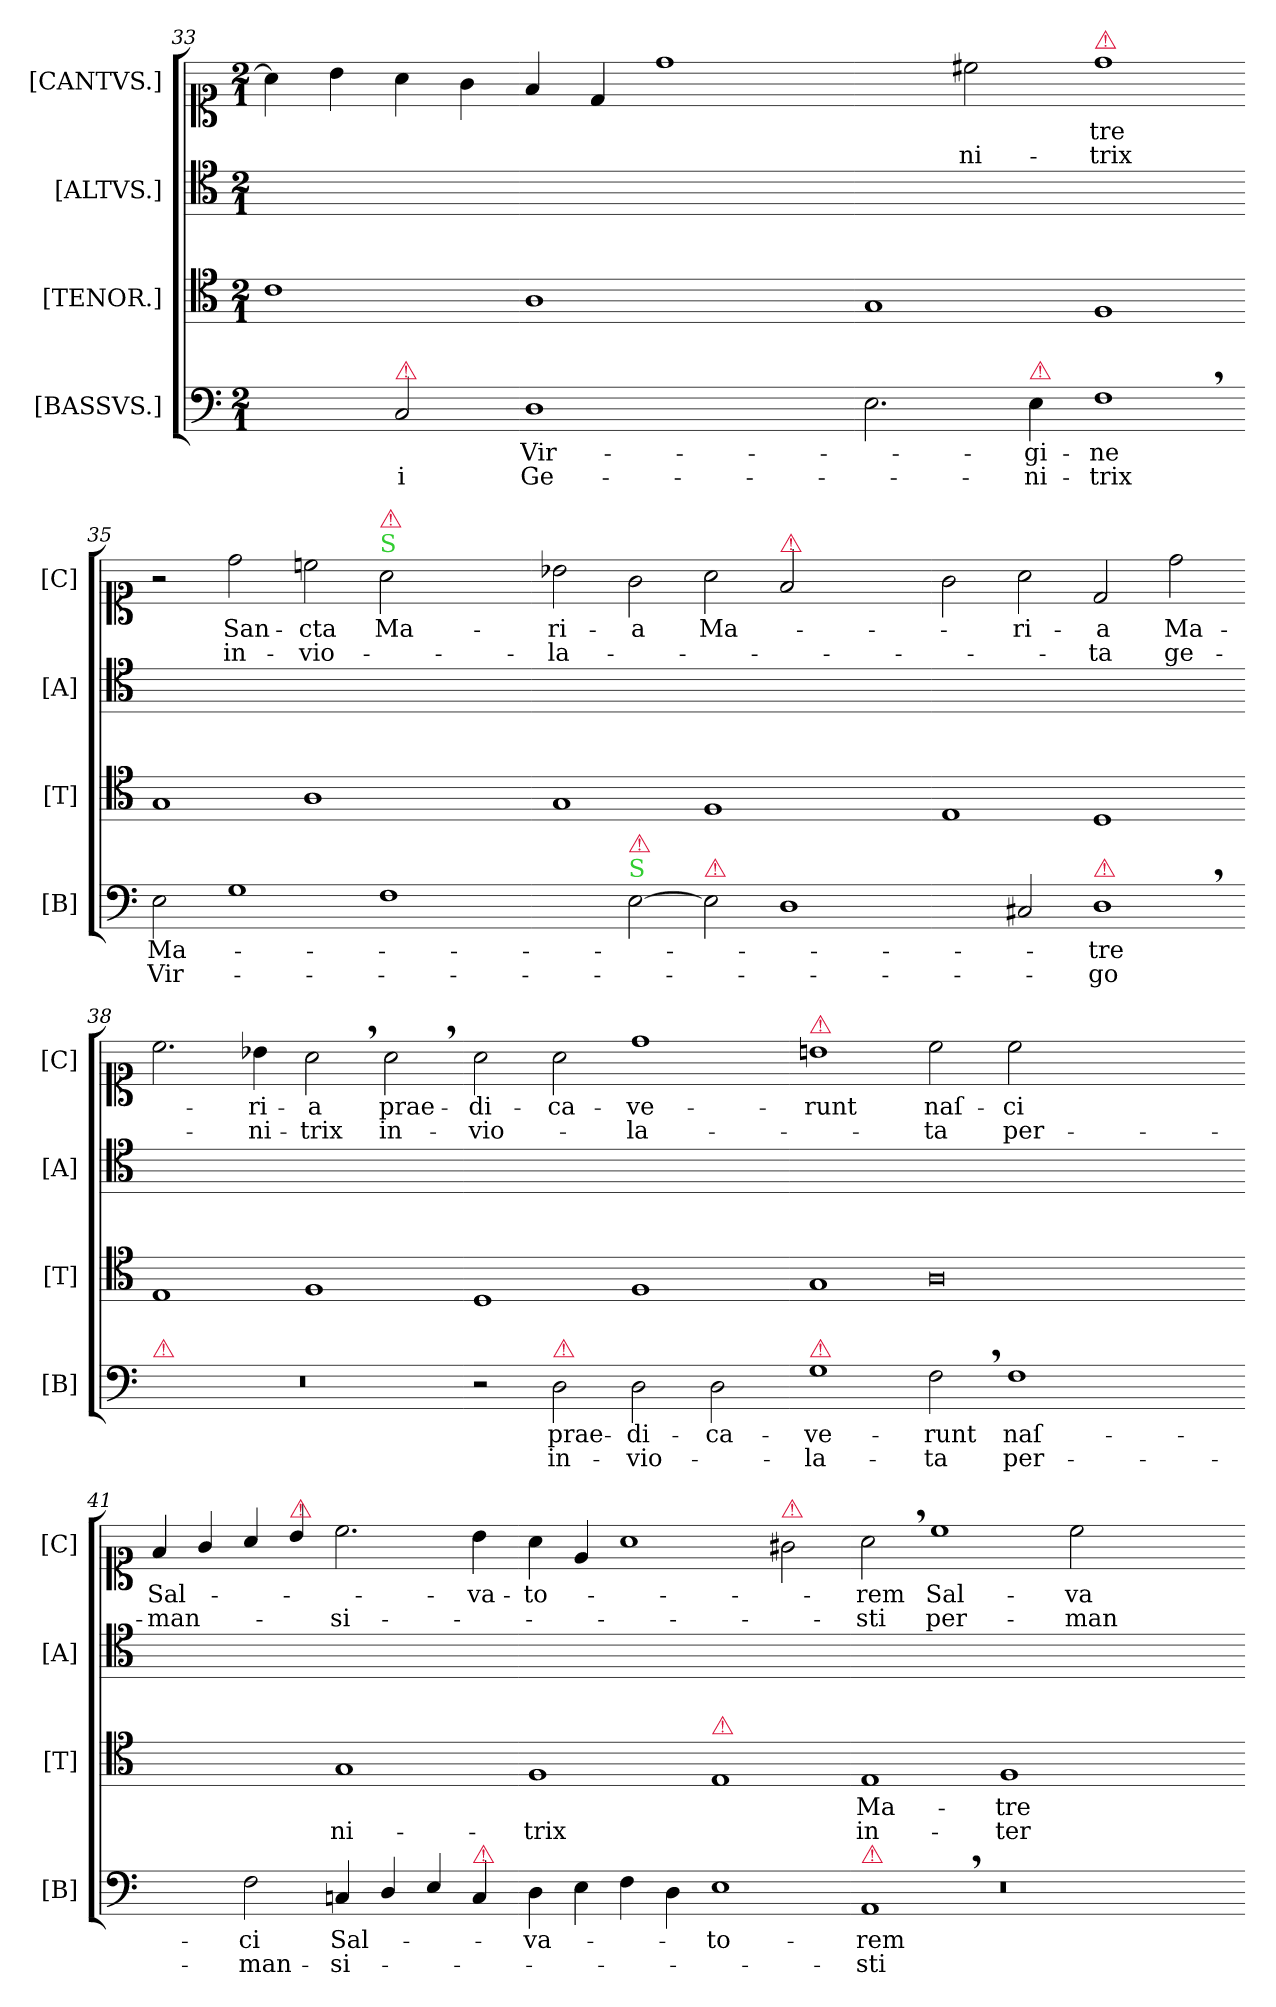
**kern	**text	**text	**kern	**text	**text	**kern	**kern	**text	**text
*part4	*part4	*part4	*part3	*part3	*part3	*part2	*part1	*part1	*part1
*staff4	*staff4	*staff4	*staff3	*staff3	*staff3	*staff2	*staff1	*staff1	*staff1
*I"[BASSVS.]	*	*	*I"[TENOR.]	*	*	*I"[ALTVS.]	*I"[CANTVS.]	*	*
*I'[B]	*	*	*I'[T]	*	*	*I'[A]	*I'[C]	*	*
*clefF4	*	*	*clefC4	*	*	*clefC4	*clefC1	*	*
*k[]	*	*	*k[]	*	*	*k[]	*k[]	*	*
*M2/1	*	*	*M2/1	*	*	*M2/1	*M2/1	*	*
=33	=33	=33	=33	=33	=33	=33	=33	=33	=33
2ryy	.	.	1c	.	.	0ryy	4a!]	.	.
.	.	.	.	.	.	.	4b\	.	.
!LO:TX:a:color=crimson:t=⚠	!	!	!	!	!	!	!	!	!
2C/	.	-i	.	.	.	.	4a\	.	.
.	.	.	.	.	.	.	4g\	.	.
1D	Vir-	Ge-	1A	.	.	.	4f/	.	.
.	.	.	.	.	.	.	4d/	.	.
.	.	.	.	.	.	.	1dd\	.	.
2ryy	.	.	2ryy	.	.	2ryy	.	.	.
=34-	=34-	=34-	=34-	=34-	=34-	=34-	=34-	=34-	=34-
2.E\	.	.	1G	.	.	0ryy	2ryy	.	.
.	.	.	.	.	.	.	2cc#X\	.	-ni-
!LO:TX:a:color=crimson:t=⚠	!	!	!	!	!	!	!	!	!
4E\	-gi-	-ni-	.	.	.	.	.	.	.
!	!	!	!	!	!	!	!LO:TX:a:color=crimson:t=⚠	!	!
1F,	-ne	-trix	1F	.	.	.	1dd	-tre	-trix
=35-	=35-	=35-	=35-	=35-	=35-	=35-	=35-	=35-	=35-
2E\	Ma-	Vir-	1G	.	.	0ryy	2r	.	.
1G	.	.	.	.	.	.	2dd\	San-	in-
.	.	.	1A	.	.	.	2ccn\	-cta	-vio-
!	!	!	!	!	!	!	!LO:TX:a:color=limegreen:t=S	!	!
!	!	!	!	!	!	!	!LO:TX:a:color=crimson:t=⚠	!	!
1F\	.	.	.	.	.	.	2a\	Ma-	.
.	.	.	2ryy	.	.	2ryy	2ryy	.	.
=36-	=36-	=36-	=36-	=36-	=36-	=36-	=36-	=36-	=36-
2ryy	.	.	1G	.	.	0ryy	2b-X\	-ri-	-la-
!LO:TX:a:color=limegreen:t=S	!	!	!	!	!	!	!	!	!
!LO:TX:a:color=crimson:t=⚠	!	!	!	!	!	!	!	!	!
[2E\	.	.	.	.	.	.	2g\	-a	.
!LO:TX:a:color=crimson:t=⚠	!	!	!	!	!	!	!	!	!
2E\]	.	.	1F	.	.	.	2a\	Ma-	.
!	!	!	!	!	!	!	!LO:TX:a:color=crimson:t=⚠	!	!
1D\	.	.	.	.	.	.	2f/	.	.
.	.	.	2ryy	.	.	2ryy	2ryy	.	.
=37-	=37-	=37-	=37-	=37-	=37-	=37-	=37-	=37-	=37-
2ryy	.	.	1E	.	.	0ryy	2g\	.	.
2C#X/	.	.	.	.	.	.	2a\	-ri-	.
!LO:TX:a:color=crimson:t=⚠	!	!	!	!	!	!	!	!	!
1D,<	-tre	-go	1D	.	.	.	2d/	-a	-ta
.	.	.	.	.	.	.	2dd\	Ma-	ge-
=38-	=38-	=38-	=38-	=38-	=38-	=38-	=38-	=38-	=38-
!LO:TX:a:color=crimson:t=⚠	!	!	!	!	!	!	!	!	!
0r	.	.	1E	.	.	0ryy	2.cc\	.	.
.	.	.	.	.	.	.	4b-X\	-ri-	-ni-
.	.	.	1F	.	.	.	2a,<\	-a	-trix
.	.	.	.	.	.	.	2a,<\	prae-	in-
=39-	=39-	=39-	=39-	=39-	=39-	=39-	=39-	=39-	=39-
2r	.	.	1D	.	.	0ryy	2a\	-di-	-vio-
!LO:TX:a:color=crimson:t=⚠	!	!	!	!	!	!	!	!	!
2D\	prae-	in-	.	.	.	.	2a\	-ca-	.
2D\	-di-	-vio-	1F	.	.	.	1dd	-ve-	la-
2D\	-ca-	.	.	.	.	.	.	.	.
=40-	=40-	=40-	=40-	=40-	=40-	=40-	=40-	=40-	=40-
!	!	!	!	!	!	!	!LO:TX:a:color=crimson:t=⚠	!	!
!LO:TX:a:color=crimson:t=⚠	!	!	!	!	!	!	!	!	!
1G	-ve-	-la-	1G	.	.	0ryy	1bn	-runt	.
2F,<\	-runt	-ta	0A	.	.	.	2cc\	naſ-	-ta
1F\	naſ-	per-	.	.	.	.	2cc\	-ci	per-
.	.	.	.	.	.	1ryy	1ryy	.	.
2ryy	.	.	.	.	.	.	.	.	.
=41-	=41-	=41-	=41-	=41-	=41-	=41-	=41-	=41-	=41-
2ryy	.	.	1ryy	.	.	0ryy	4f/	Sal-	-man-
.	.	.	.	.	.	.	4g/	.	.
2F\	-ci	-man-	.	.	.	.	4a/	.	.
!	!	!	!	!	!	!	!LO:TX:a:color=crimson:t=⚠	!	!
.	.	.	.	.	.	.	4b/	.	.
4Cn/	Sal-	-si-	1G	.	-ni-	.	2.cc\	.	-si-
4D/	.	.	.	.	.	.	.	.	.
4E/	.	.	.	.	.	.	.	.	.
!LO:TX:a:color=crimson:t=⚠	!	!	!	!	!	!	!	!	!
4C/	.	.	.	.	.	.	4b\	-va-	.
=42-	=42-	=42-	=42-	=42-	=42-	=42-	=42-	=42-	=42-
4D\	-va-	.	1F	.	-trix	0ryy	4a\	-to-	.
4E\	.	.	.	.	.	.	4e/	.	.
4F\	.	.	.	.	.	.	1a	.	.
4D\	.	.	.	.	.	.	.	.	.
!	!	!	!LO:TX:a:color=crimson:t=⚠	!	!	!	!	!	!
1E	-to-	.	1E	.	.	.	.	.	.
!	!	!	!	!	!	!	!LO:TX:a:color=crimson:t=⚠	!	!
.	.	.	.	.	.	.	2g#X\	.	.
=43-	=43-	=43-	=43-	=43-	=43-	=43-	=43-	=43-	=43-
!LO:TX:a:color=crimson:t=⚠	!	!	!	!	!	!	!	!	!
1AA,<	-rem	-sti	1E	-Ma-	in-	0ryy	2a,<\	-rem	-sti
.	.	.	.	.	.	.	1cc	Sal-	per-
0r	.	.	1F	-tre	-ter-	.	.	.	.
.	.	.	.	.	.	.	2cc\	-va-	-man-
.	.	.	1ryy	.	.	1ryy	1ryy	.	.
=-	=-	=-	=-	=-	=-	=-	=-	=-	=-
*-	*-	*-	*-	*-	*-	*-	*-	*-	*-
